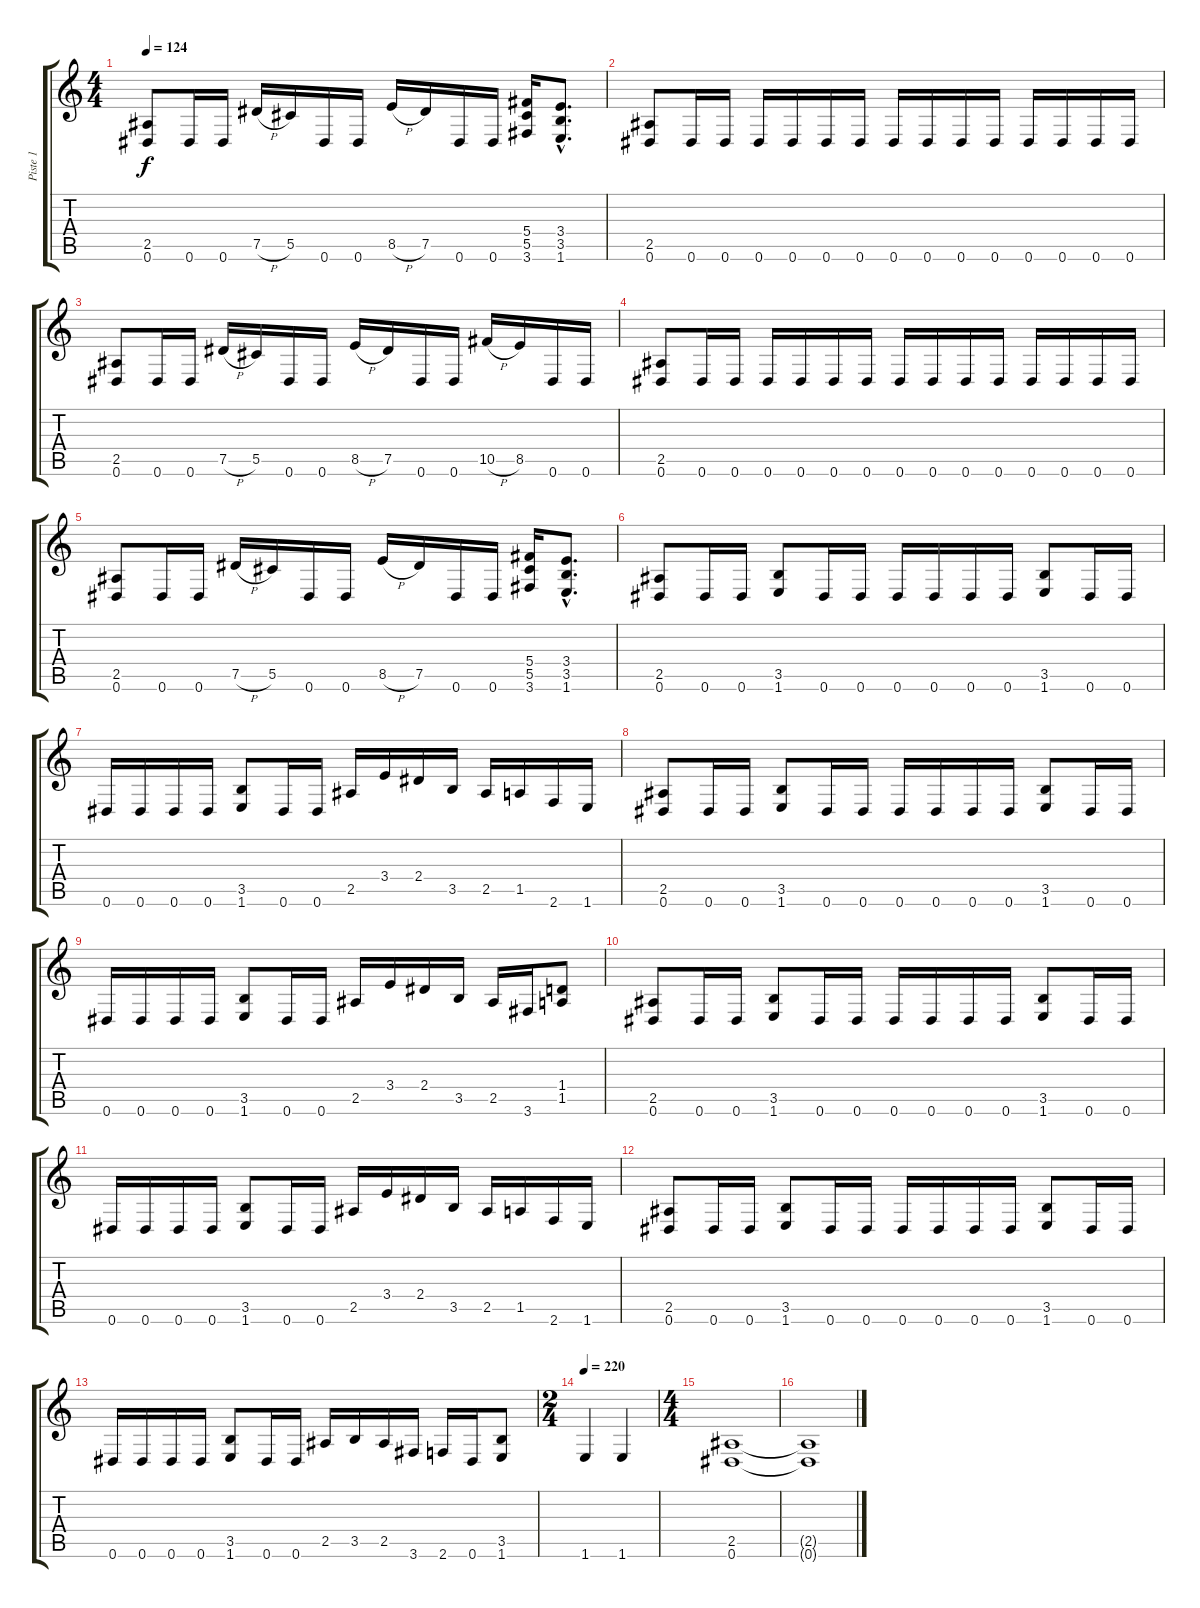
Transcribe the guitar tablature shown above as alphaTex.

\track ("Piste 1" "Piste 1") {instrument distortionguitar}
\staff {score tabs}
\tuning (Eb4 Bb3 Gb3 Db3 Ab2 Eb2) {hide}
\ts (4 4)
\tempo 124
\clef g2
\ks c
(2.5 0.6).8{dy f} 0.6.16 0.6.16 7.5{h}.16 5.5.16 0.6.16 0.6.16 8.5{h}.16 7.5.16 0.6.16 0.6.16 (5.4 5.5 3.6).16 (3.4{hac} 3.5{hac} 1.6{hac}).8{d} |
(2.5 0.6).8 0.6.16 0.6.16 0.6.16 0.6.16 0.6.16 0.6.16 0.6.16 0.6.16 0.6.16 0.6.16 0.6.16 0.6.16 0.6.16 0.6.16 |
(2.5 0.6).8 0.6.16 0.6.16 7.5{h}.16 5.5.16 0.6.16 0.6.16 8.5{h}.16 7.5.16 0.6.16 0.6.16 10.5{h}.16 8.5.16 0.6.16 0.6.16 |
(2.5 0.6).8 0.6.16 0.6.16 0.6.16 0.6.16 0.6.16 0.6.16 0.6.16 0.6.16 0.6.16 0.6.16 0.6.16 0.6.16 0.6.16 0.6.16 |
(2.5 0.6).8 0.6.16 0.6.16 7.5{h}.16 5.5.16 0.6.16 0.6.16 8.5{h}.16 7.5.16 0.6.16 0.6.16 (5.4 5.5 3.6).16 (3.4{hac} 3.5{hac} 1.6{hac}).8{d} |
(2.5 0.6).8 0.6.16 0.6.16 (3.5 1.6).8 0.6.16 0.6.16 0.6.16 0.6.16 0.6.16 0.6.16 (3.5 1.6).8 0.6.16 0.6.16 |
0.6.16 0.6.16 0.6.16 0.6.16 (3.5 1.6).8 0.6.16 0.6.16 2.5.16 3.4.16 2.4.16 3.5.16 2.5.16 1.5.16 2.6.16 1.6.16 |
(2.5 0.6).8 0.6.16 0.6.16 (3.5 1.6).8 0.6.16 0.6.16 0.6.16 0.6.16 0.6.16 0.6.16 (3.5 1.6).8 0.6.16 0.6.16 |
0.6.16 0.6.16 0.6.16 0.6.16 (3.5 1.6).8 0.6.16 0.6.16 2.5.16 3.4.16 2.4.16 3.5.16 2.5.16 3.6.16 (1.4 1.5).8 |
(2.5 0.6).8 0.6.16 0.6.16 (3.5 1.6).8 0.6.16 0.6.16 0.6.16 0.6.16 0.6.16 0.6.16 (3.5 1.6).8 0.6.16 0.6.16 |
0.6.16 0.6.16 0.6.16 0.6.16 (3.5 1.6).8 0.6.16 0.6.16 2.5.16 3.4.16 2.4.16 3.5.16 2.5.16 1.5.16 2.6.16 1.6.16 |
(2.5 0.6).8 0.6.16 0.6.16 (3.5 1.6).8 0.6.16 0.6.16 0.6.16 0.6.16 0.6.16 0.6.16 (3.5 1.6).8 0.6.16 0.6.16 |
0.6.16 0.6.16 0.6.16 0.6.16 (3.5 1.6).8 0.6.16 0.6.16 2.5.16 3.5.16 2.5.16 3.6.16 2.6.16 0.6.16 (3.5 1.6).8 |
\ts (2 4)
\tempo 220
1.6.4 1.6.4 |
\ts (4 4)
(2.5 0.6).1 |
(2.5{t} 0.6{t}).1
